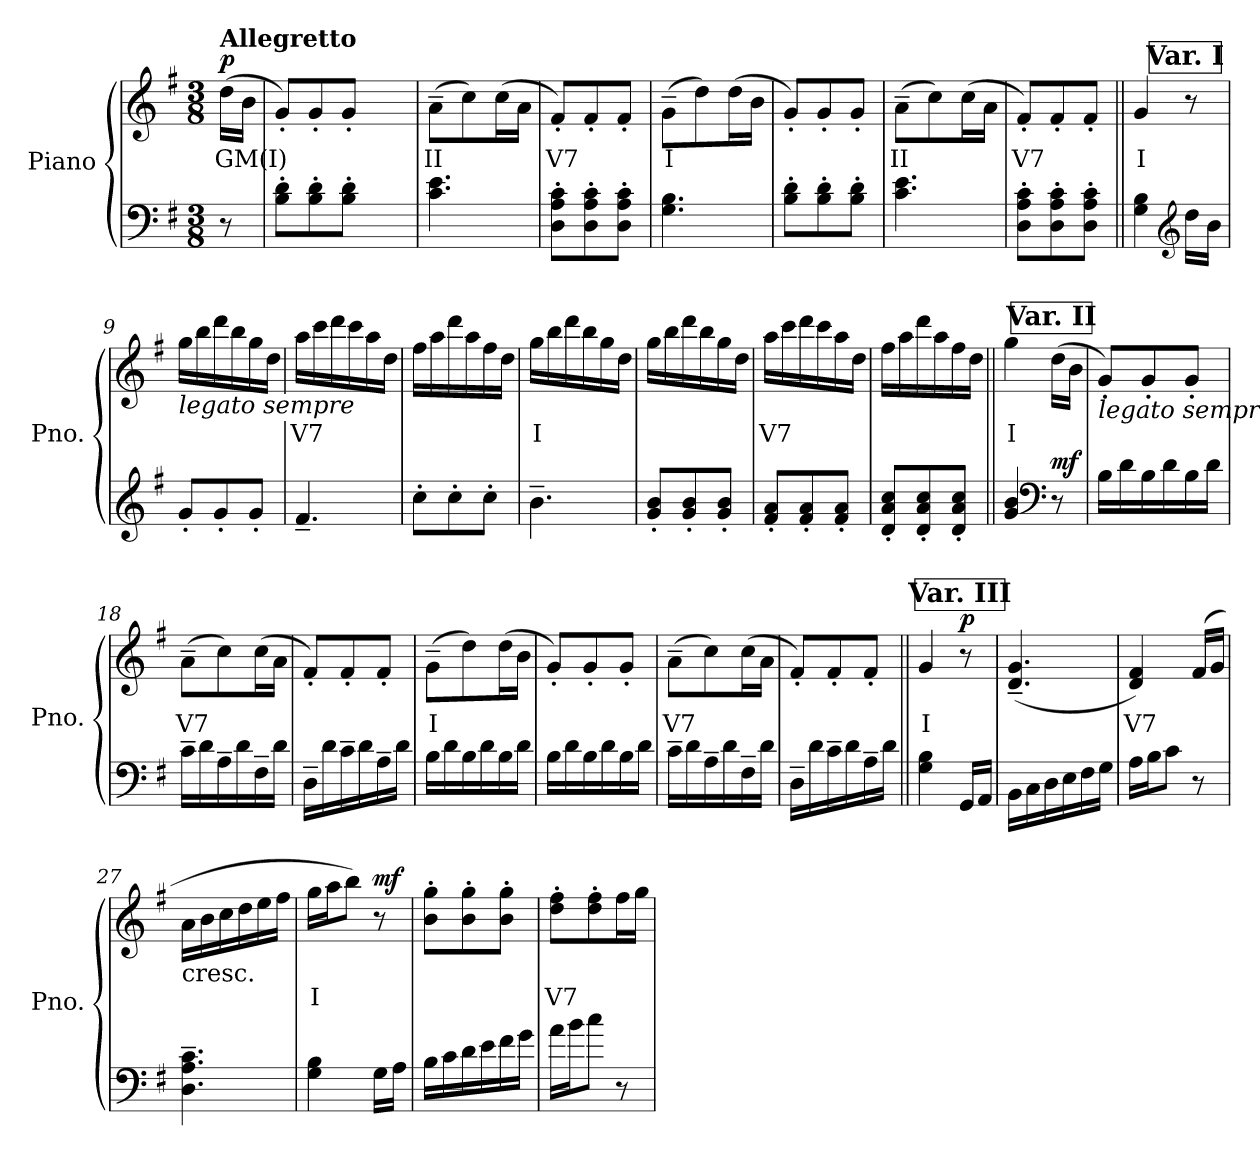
**kern	**kern	**text	**dynam
*part1	*part1	*part1	*part1
*staff2	*staff1	*staff1	*staff1/2
*I"Piano	*	*	*
*I'Pno.	*	*	*
*clefF4	*clefG2	*	*
*k[f#]	*k[f#]	*	*
*M3/8	*M3/8	*	*
=	=	=	=
!	!LO:TX:a:B:t=Allegretto	!	!
!	!	!LO:LY:b	!LO:DY:b
8r	(>16dd\LL	GM(I)	p
.	16b\JJ	.	.
=1	=1	=1	=1
8B\' 8d\'L	8g'/L)	.	.
8B\' 8d\'	8g'/	.	.
8B\' 8d\'J	8g'/J	.	.
=2	=2	=2	=2
!	!	!LO:LY:b	!
4.c\ 4.e\	(>8a~\L	II	.
.	8cc\)	.	.
.	(>16cc\L	.	.
.	16a\JJ	.	.
=3	=3	=3	=3
!	!	!LO:LY:b	!
8D\' 8A\' 8c\'L	8f#'/L)	V7	.
8D\' 8A\' 8c\'	8f#'/	.	.
8D\' 8A\' 8c\'J	8f#'/J	.	.
=4	=4	=4	=4
!	!	!LO:LY:b	!
4.G\ 4.B\	(>8g~\L	I	.
.	8dd\)	.	.
.	(>16dd\L	.	.
.	16b\JJ	.	.
=5	=5	=5	=5
8B\' 8d\'L	8g'/L)	.	.
8B\' 8d\'	8g'/	.	.
8B\' 8d\'J	8g'/J	.	.
!!LO:LB:g=z
=6	=6	=6	=6
!	!	!LO:LY:b	!
4.c\ 4.e\	(>8a~\L	II	.
.	8cc\)	.	.
.	(>16cc\L	.	.
.	16a\JJ	.	.
=7	=7	=7	=7
!	!	!LO:LY:b	!
8D\' 8A\' 8c\'L	8f#'/L)	V7	.
8D\' 8A\' 8c\'	8f#'/	.	.
8D\' 8A\' 8c\'J	8f#'/J	.	.
!!LO:REH:place=s1:a:t=Var. I:qo=1
=8||	=8||	=8||	=8||
!	!	!LO:LY:b	!
4G\ 4B\	4g/	I	.
*clefG2	*	*	*
16dd\LL	8r	.	.
16b\JJ	.	.	.
=9	=9	=9	=9
!	!LO:TX:b:i:t=legato sempre	!	!
8g'/L	16gg\LL	.	.
.	16bb\	.	.
8g'/	16ddd\	.	.
.	16bb\	.	.
8g'/J	16gg\	.	.
.	16dd\JJ	.	.
=10	=10	=10	=10
!	!	!LO:LY:b	!
4.f#~/	16aa\LL	V7	.
.	16ccc\	.	.
.	16ddd\	.	.
.	16ccc\	.	.
.	16aa\	.	.
.	16dd\JJ	.	.
!!LO:LB:g=z
=11	=11	=11	=11
8cc'\L	16ff#\LL	.	.
.	16aa\	.	.
8cc'\	16ddd\	.	.
.	16aa\	.	.
8cc'\J	16ff#\	.	.
.	16dd\JJ	.	.
=12	=12	=12	=12
!	!	!LO:LY:b	!
4.b~\	16gg\LL	I	.
.	16bb\	.	.
.	16ddd\	.	.
.	16bb\	.	.
.	16gg\	.	.
.	16dd\JJ	.	.
=13	=13	=13	=13
8g/' 8b/'L	16gg\LL	.	.
.	16bb\	.	.
8g/' 8b/'	16ddd\	.	.
.	16bb\	.	.
8g/' 8b/'J	16gg\	.	.
.	16dd\JJ	.	.
=14	=14	=14	=14
!	!	!LO:LY:b	!
8f#/' 8a/'L	16aa\LL	V7	.
.	16ccc\	.	.
8f#/' 8a/'	16ddd\	.	.
.	16ccc\	.	.
8f#/' 8a/'J	16aa\	.	.
.	16dd\JJ	.	.
=15	=15	=15	=15
8d/' 8a/' 8cc/'L	16ff#\LL	.	.
.	16aa\	.	.
8d/' 8a/' 8cc/'	16ddd\	.	.
.	16aa\	.	.
8d/' 8a/' 8cc/'J	16ff#\	.	.
.	16dd\JJ	.	.
!!LO:LB:g=z
!!LO:REH:place=s1:a:t=Var. II:qo=1
=16||	=16||	=16||	=16||
!	!	!LO:LY:b	!
4g/ 4b/	4gg\	I	.
*clefF4	*	*	*
!	!	!	!LO:DY:a=2
8r	(>16dd\LL	.	mf
.	16b\JJ	.	.
=17	=17	=17	=17
!	!LO:TX:b:i:t=legato sempre	!	!
16B\LL	8g'/L)	.	.
16d\	.	.	.
16B\	8g'/	.	.
16d\	.	.	.
16B\	8g'/J	.	.
16d\JJ	.	.	.
=18	=18	=18	=18
!	!	!LO:LY:b	!
16c~\LL	(>8a~\L	V7	.
16d\	.	.	.
16A~\	8cc\)	.	.
16d\	.	.	.
16F#~\	(>16cc\L	.	.
16d\JJ	16a\JJ	.	.
=19	=19	=19	=19
16D~\LL	8f#'/L)	.	.
16d\	.	.	.
16c~\	8f#'/	.	.
16d\	.	.	.
16A~\	8f#'/J	.	.
16d\JJ	.	.	.
=20	=20	=20	=20
!	!	!LO:LY:b	!
16B\LL	(>8g~\L	I	.
16d\	.	.	.
16B\	8dd\)	.	.
16d\	.	.	.
16B\	(>16dd\L	.	.
16d\JJ	16b\JJ	.	.
!!LO:LB:g=z
=21	=21	=21	=21
16B\LL	8g'/L)	.	.
16d\	.	.	.
16B\	8g'/	.	.
16d\	.	.	.
16B\	8g'/J	.	.
16d\JJ	.	.	.
=22	=22	=22	=22
!	!	!LO:LY:b	!
16c~\LL	(>8a~\L	V7	.
16d\	.	.	.
16A~\	8cc\)	.	.
16d\	.	.	.
16F#~\	(>16cc\L	.	.
16d\JJ	16a\JJ	.	.
=23	=23	=23	=23
16D~\LL	8f#'/L)	.	.
16d\	.	.	.
16c~\	8f#'/	.	.
16d\	.	.	.
16A~\	8f#'/J	.	.
16d\JJ	.	.	.
!!LO:REH:place=s1:a:t=Var. III:qo=1
=24||	=24||	=24||	=24||
!	!	!LO:LY:b	!
4G\ 4B\	4g/	I	.
!	!	!	!LO:DY:b
16GG/LL	8r	.	p
16AA/JJ	.	.	.
=25	=25	=25	=25
16BB\LL	(<4.d/~ 4.g/~	.	.
16C\	.	.	.
16D\	.	.	.
16E\	.	.	.
16F#\	.	.	.
16G\JJ	.	.	.
!!LO:PB:g=z
=26	=26	=26	=26
!	!	!LO:LY:b	!
16A\LL	4d/ 4f#/)	V7	.
16B\J	.	.	.
8c\J	.	.	.
8r	(>16f#/LL	.	.
.	16g/JJ	.	.
=27	=27	=27	=27
!	!LO:TX:b:t=cresc.	!	!
4.D\~ 4.A\~ 4.c\~	16a\LL	.	.
.	16b\	.	.
.	16cc\	.	.
.	16dd\	.	.
.	16ee\	.	.
.	16ff#\JJ	.	.
=28	=28	=28	=28
!	!	!LO:LY:b	!
4G\ 4B\	16gg\LL	I	.
.	16aa\J	.	.
.	8bb\J)	.	.
!	!	!	!LO:DY:b
16G\LL	8r	.	mf
16A\JJ	.	.	.
=29	=29	=29	=29
16B\LL	8b\' 8gg\'L	.	.
16c\	.	.	.
16d\	8b\' 8gg\'	.	.
16e\	.	.	.
16f#\	8b\' 8gg\'J	.	.
16g\JJ	.	.	.
=30	=30	=30	=30
!	!	!LO:LY:b	!
16a\LL	8dd\' 8ff#\'L	V7	.
16b\J	.	.	.
8cc\J	8dd\' 8ff#\'	.	.
8r	16ff#\L	.	.
.	16gg\JJ	.	.
=	=	=	=
*-	*-	*-	*-
